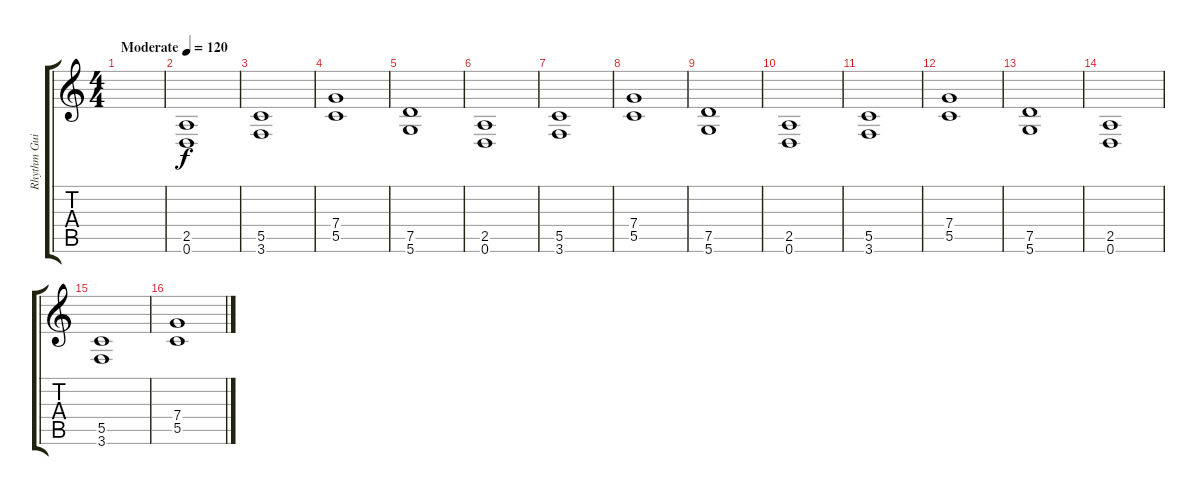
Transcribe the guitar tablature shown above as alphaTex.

\track ("Rhythm Guitar" "Rhythm Gui") {instrument distortionguitar}
\staff {score tabs}
\tuning (D4 A3 F3 C3 G2 D2) {hide}
\ts (4 4)
\tempo (120 "Moderate")
\clef g2
\ks c
|
(2.5 0.6).1 |
(5.5 3.6).1 |
(7.4 5.5).1 |
(7.5 5.6).1 |
(2.5 0.6).1 |
(5.5 3.6).1 |
(7.4 5.5).1 |
(7.5 5.6).1 |
(2.5 0.6).1 |
(5.5 3.6).1 |
(7.4 5.5).1 |
(7.5 5.6).1 |
(2.5 0.6).1 |
(5.5 3.6).1 |
(7.4 5.5).1
